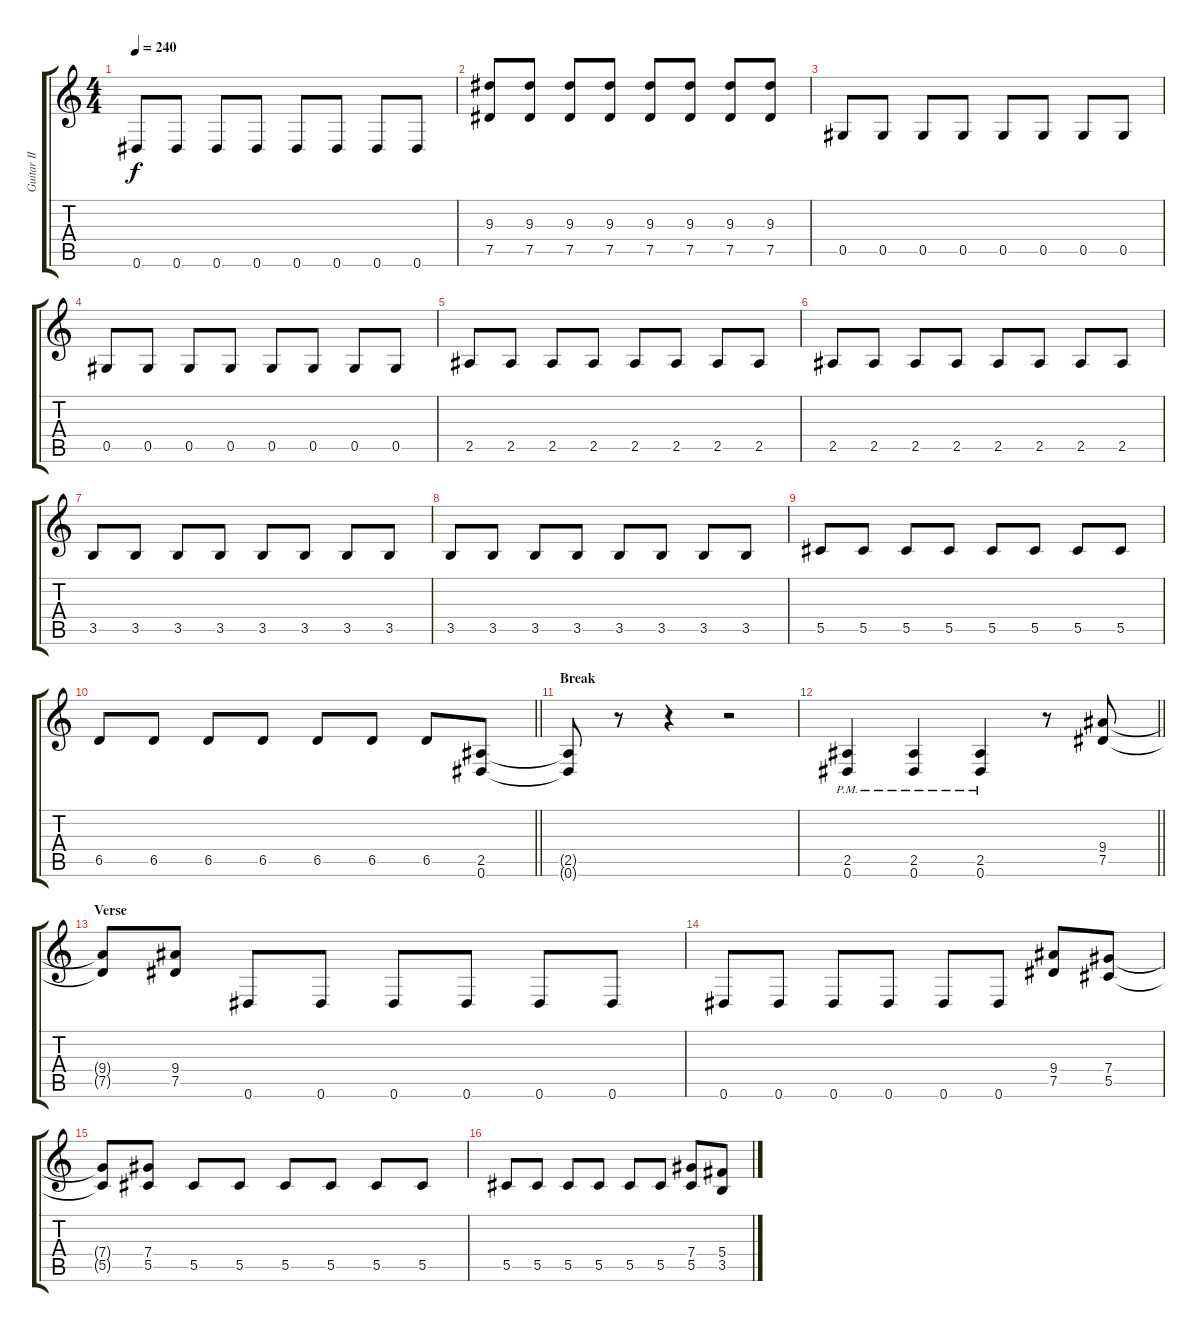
\track ("Guitar II" "Guitar II") {instrument overdrivenguitar}
\staff {score tabs}
\tuning (Eb4 Bb3 Gb3 Db3 Ab2 Eb2) {hide}
\ts (4 4)
\tempo 240
\clef g2
\ks c
0.6.8{dy f} 0.6.8 0.6.8 0.6.8 0.6.8 0.6.8 0.6.8 0.6.8 |
(9.3 7.5).8 (9.3 7.5).8 (9.3 7.5).8 (9.3 7.5).8 (9.3 7.5).8 (9.3 7.5).8 (9.3 7.5).8 (9.3 7.5).8 |
0.5.8 0.5.8 0.5.8 0.5.8 0.5.8 0.5.8 0.5.8 0.5.8 |
0.5.8 0.5.8 0.5.8 0.5.8 0.5.8 0.5.8 0.5.8 0.5.8 |
2.5.8 2.5.8 2.5.8 2.5.8 2.5.8 2.5.8 2.5.8 2.5.8 |
2.5.8 2.5.8 2.5.8 2.5.8 2.5.8 2.5.8 2.5.8 2.5.8 |
3.5.8 3.5.8 3.5.8 3.5.8 3.5.8 3.5.8 3.5.8 3.5.8 |
3.5.8 3.5.8 3.5.8 3.5.8 3.5.8 3.5.8 3.5.8 3.5.8 |
5.5.8 5.5.8 5.5.8 5.5.8 5.5.8 5.5.8 5.5.8 5.5.8 |
\barLineRight lightlight
6.5.8 6.5.8 6.5.8 6.5.8 6.5.8 6.5.8 6.5.8 (2.5 0.6).8 |
\section ("" "Break")
(2.5{t} 0.6{t}).8 r.8 r.4 r.2 |
\barLineRight lightlight
(2.5{pm} 0.6{pm}).4 (2.5{pm} 0.6{pm}).4 (2.5{pm} 0.6{pm}).4 r.8 (9.4 7.5).8 |
\section ("" "Verse")
(9.4{t} 7.5{t}).8 (9.4 7.5).8 0.6.8 0.6.8 0.6.8 0.6.8 0.6.8 0.6.8 |
0.6.8 0.6.8 0.6.8 0.6.8 0.6.8 0.6.8 (9.4 7.5).8 (7.4 5.5).8 |
(7.4{t} 5.5{t}).8 (7.4 5.5).8 5.5.8 5.5.8 5.5.8 5.5.8 5.5.8 5.5.8 |
5.5.8 5.5.8 5.5.8 5.5.8 5.5.8 5.5.8 (7.4 5.5).8 (5.4 3.5).8
